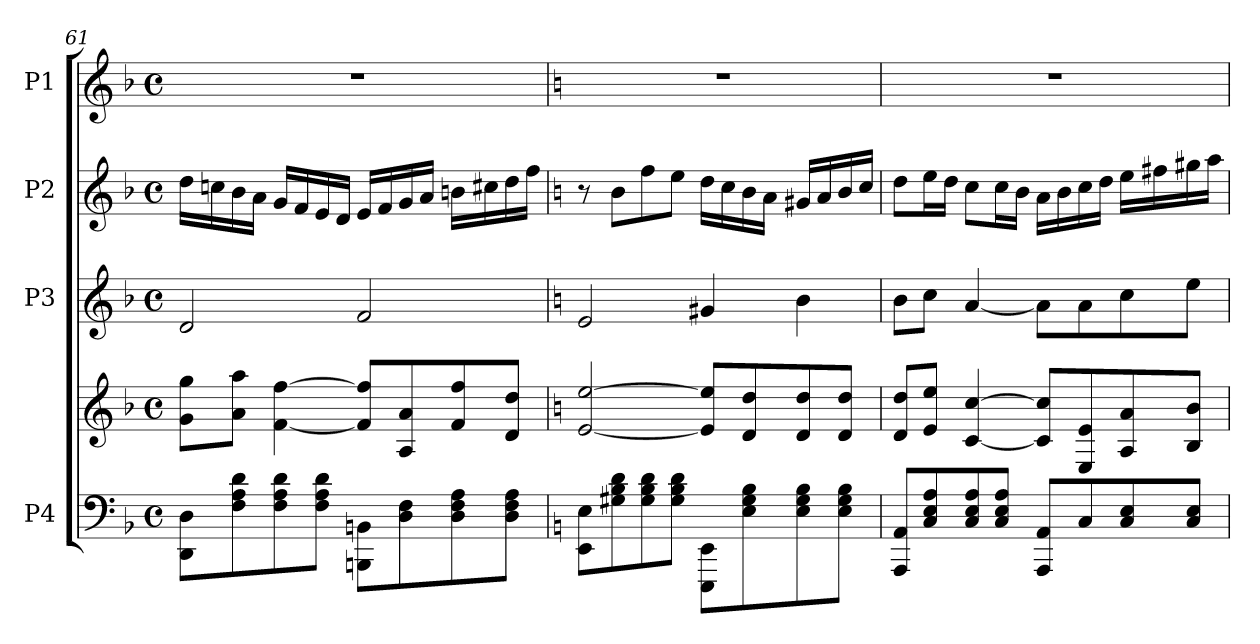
**kern	**kern	**kern	**kern	**kern
*part4	*part4	*part3	*part2	*part1
*staff5	*staff4	*staff3	*staff2	*staff1
*I"P4	*	*I"P3	*I"P2	*I"P1
*clefF4	*clefG2	*clefG2	*clefG2	*clefG2
*k[b-]	*k[b-]	*k[b-]	*k[b-]	*k[b-]
*F:	*F:	*F:	*F:	*F:
*M4/4	*M4/4	*M4/4	*M4/4	*M4/4
*met(c)	*met(c)	*met(c)	*met(c)	*met(c)
=61	=61	=61	=61	=61
8DDi\ 8DiL	8gi\ 8ggiL	2di/	16ddi\LL	1r
.	.	.	16ccni\	.
8Fi\ 8Ai 8di	8ai\ 8aaiJ	.	16b-i\	.
.	.	.	16ai\JJ	.
8Fi\ 8Ai 8di	[<4fi\ [>4ffi	.	16gi/LL	.
.	.	.	16fi/	.
8Fi\ 8Ai 8diJ	.	.	16ei/	.
.	.	.	16di/JJ	.
8BBBni\ 8BBniL	8fi/] 8ffi]L	2fi/	16ei/LL	.
.	.	.	16fi/	.
8Di\ 8Fi	8Ai/ 8ai	.	16gi/	.
.	.	.	16ai/JJ	.
8Di\ 8Fi 8Ai	8fi/ 8ffi	.	16bni\LL	.
.	.	.	16cc#Xi\	.
8Di\ 8Fi 8AiJ	8di/ 8ddiJ	.	16ddi\	.
.	.	.	16ffi\JJ	.
!!LO:LB:g=z
=62	=62	=62	=62	=62
*k[]	*k[]	*k[]	*k[]	*k[]
*C:	*C:	*C:	*C:	*C:
8EEi\ 8EiL	[<2ei/ [>2eei	2ei/	8r	1r
8G#Xi\ 8Bi 8di	.	.	8bi\L	.
8G#i\ 8Bi 8di	.	.	8ffi\	.
8G#i\ 8Bi 8diJ	.	.	8eei\J	.
8EEEi\ 8EEiL	8ei/] 8eei]L	4g#Xi/	16ddi\LL	.
.	.	.	16cci\	.
8Ei\ 8G#i 8Bi	8di/ 8ddi	.	16bi\	.
.	.	.	16ai\JJ	.
8Ei\ 8G#i 8Bi	8di/ 8ddi	4bi\	16g#Xi/LL	.
.	.	.	16ai/	.
8Ei\ 8G#i 8BiJ	8di/ 8ddiJ	.	16bi/	.
.	.	.	16cci/JJ	.
=63	=63	=63	=63	=63
8AAAi/ 8AAiL	8di/ 8ddiL	8bi\L	8ddi\L	1r
8Ci/ 8Ei 8Ai	8ei/ 8eeiJ	8cci\J	16eei\L	.
.	.	.	16ddi\JJ	.
8Ci/ 8Ei 8Ai	[<4ci/ [>4cci	[<4ai/	8cci\L	.
8Ci/ 8Ei 8AiJ	.	.	16cci\L	.
.	.	.	16bi\JJ	.
8AAAi/ 8AAiL	8ci/] 8cci]L	8ai\L]	16ai\LL	.
.	.	.	16bi\	.
8Ci/	8Ei/ 8ei	8ai\	16cci\	.
.	.	.	16ddi\JJ	.
8Ci/ 8Ei	8Ai/ 8ai	8cci\	16eei\LL	.
.	.	.	16ff#Xi\	.
8Ci/ 8EiJ	8Bi/ 8biJ	8eei\J	16gg#Xi\	.
.	.	.	16aai\JJ	.
=	=	=	=	=
*-	*-	*-	*-	*-
